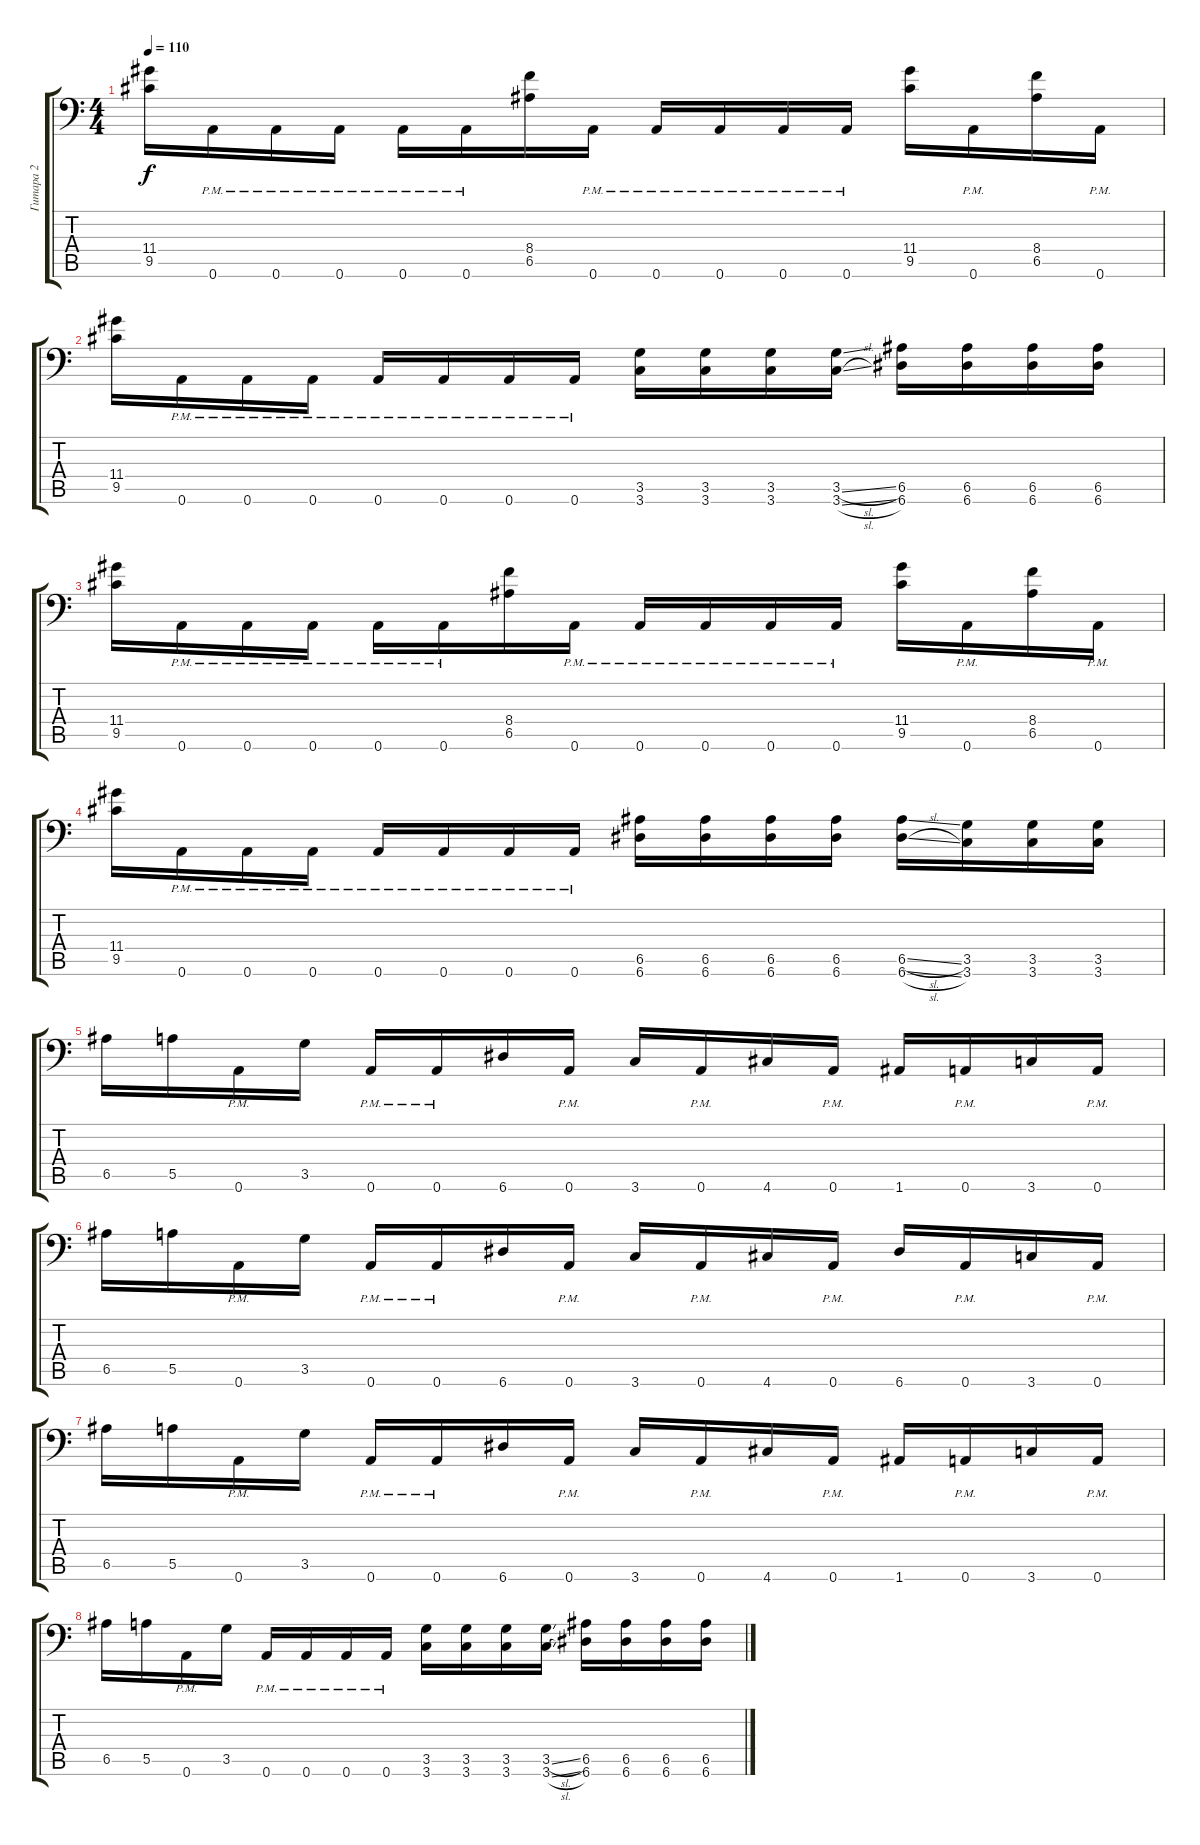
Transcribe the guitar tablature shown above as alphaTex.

\track ("Гитара 2" "Гитара 2") {instrument distortionguitar}
\staff {score tabs}
\tuning (B3 Gb3 D3 A2 E2 A1) {hide}
\ts (4 4)
\tempo 110
\clef f4
\ks c
(11.4 9.5).16{dy f} 0.6{pm}.16 0.6{pm}.16 0.6{pm}.16 0.6{pm}.16 0.6{pm}.16 (8.4 6.5).16 0.6{pm}.16 0.6{pm}.16 0.6{pm}.16 0.6{pm}.16 0.6{pm}.16 (11.4 9.5).16 0.6{pm}.16 (8.4 6.5).16 0.6{pm}.16 |
(11.4 9.5).16 0.6{pm}.16 0.6{pm}.16 0.6{pm}.16 0.6{pm}.16 0.6{pm}.16 0.6{pm}.16 0.6{pm}.16 (3.5 3.6).16 (3.5 3.6).16 (3.5 3.6).16 (3.5{sl} 3.6{sl}).16 (6.5 6.6).16 (6.5 6.6).16 (6.5 6.6).16 (6.5 6.6).16 |
(11.4 9.5).16 0.6{pm}.16 0.6{pm}.16 0.6{pm}.16 0.6{pm}.16 0.6{pm}.16 (8.4 6.5).16 0.6{pm}.16 0.6{pm}.16 0.6{pm}.16 0.6{pm}.16 0.6{pm}.16 (11.4 9.5).16 0.6{pm}.16 (8.4 6.5).16 0.6{pm}.16 |
(11.4 9.5).16 0.6{pm}.16 0.6{pm}.16 0.6{pm}.16 0.6{pm}.16 0.6{pm}.16 0.6{pm}.16 0.6{pm}.16 (6.5 6.6).16 (6.5 6.6).16 (6.5 6.6).16 (6.5 6.6).16 (6.5{sl} 6.6{sl}).16 (3.5 3.6).16 (3.5 3.6).16 (3.5 3.6).16 |
6.5.16 5.5.16 0.6{pm}.16 3.5.16 0.6{pm}.16 0.6{pm}.16 6.6.16 0.6{pm}.16 3.6.16 0.6{pm}.16 4.6.16 0.6{pm}.16 1.6.16 0.6{pm}.16 3.6.16 0.6{pm}.16 |
6.5.16 5.5.16 0.6{pm}.16 3.5.16 0.6{pm}.16 0.6{pm}.16 6.6.16 0.6{pm}.16 3.6.16 0.6{pm}.16 4.6.16 0.6{pm}.16 6.6.16 0.6{pm}.16 3.6.16 0.6{pm}.16 |
6.5.16 5.5.16 0.6{pm}.16 3.5.16 0.6{pm}.16 0.6{pm}.16 6.6.16 0.6{pm}.16 3.6.16 0.6{pm}.16 4.6.16 0.6{pm}.16 1.6.16 0.6{pm}.16 3.6.16 0.6{pm}.16 |
6.5.16 5.5.16 0.6{pm}.16 3.5.16 0.6{pm}.16 0.6{pm}.16 0.6{pm}.16 0.6{pm}.16 (3.5 3.6).16 (3.5 3.6).16 (3.5 3.6).16 (3.5{sl} 3.6{sl}).16 (6.5 6.6).16 (6.5 6.6).16 (6.5 6.6).16 (6.5 6.6).16
